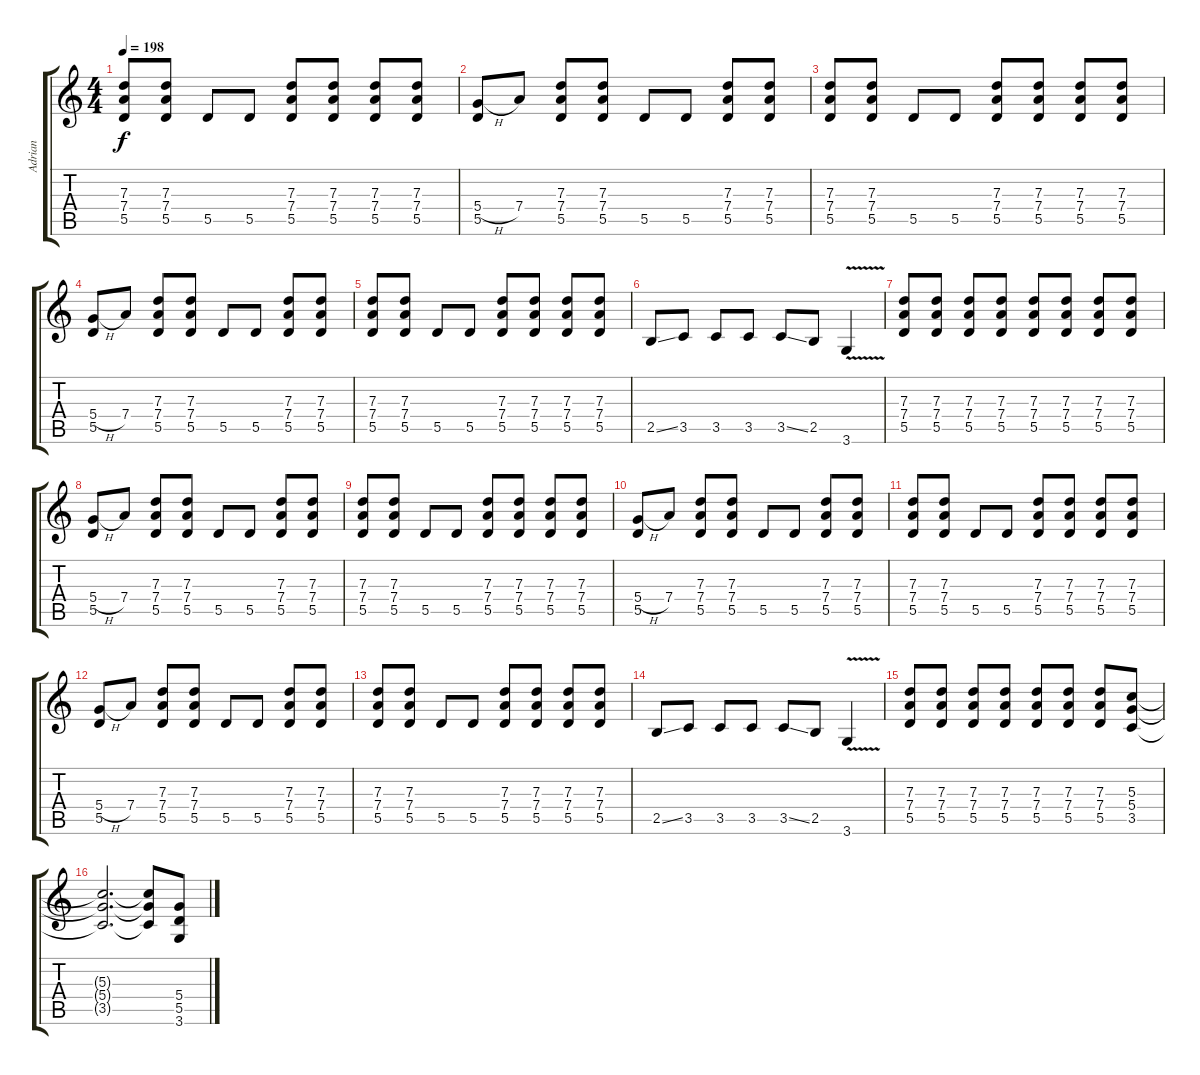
\track ("Adrian" "Adrian") {instrument overdrivenguitar}
\staff {score tabs}
\tuning (E4 B3 G3 D3 A2 E2) {hide}
\ts (4 4)
\tempo 198
\clef g2
\ks c
(7.3 7.4 5.5).8{dy f} (7.3 7.4 5.5).8 5.5.8 5.5.8 (7.3 7.4 5.5).8 (7.3 7.4 5.5).8 (7.3 7.4 5.5).8 (7.3 7.4 5.5).8 |
(5.4{h} 5.5).8 7.4.8 (7.3 7.4 5.5).8 (7.3 7.4 5.5).8 5.5.8 5.5.8 (7.3 7.4 5.5).8 (7.3 7.4 5.5).8 |
(7.3 7.4 5.5).8 (7.3 7.4 5.5).8 5.5.8 5.5.8 (7.3 7.4 5.5).8 (7.3 7.4 5.5).8 (7.3 7.4 5.5).8 (7.3 7.4 5.5).8 |
(5.4{h} 5.5).8 7.4.8 (7.3 7.4 5.5).8 (7.3 7.4 5.5).8 5.5.8 5.5.8 (7.3 7.4 5.5).8 (7.3 7.4 5.5).8 |
(7.3 7.4 5.5).8 (7.3 7.4 5.5).8 5.5.8 5.5.8 (7.3 7.4 5.5).8 (7.3 7.4 5.5).8 (7.3 7.4 5.5).8 (7.3 7.4 5.5).8 |
2.5{ss}.8 3.5.8 3.5.8 3.5.8 3.5{ss}.8 2.5.8 3.6{v}.4 |
(7.3 7.4 5.5).8 (7.3 7.4 5.5).8 (7.3 7.4 5.5).8 (7.3 7.4 5.5).8 (7.3 7.4 5.5).8 (7.3 7.4 5.5).8 (7.3 7.4 5.5).8 (7.3 7.4 5.5).8 |
(5.4{h} 5.5).8 7.4.8 (7.3 7.4 5.5).8 (7.3 7.4 5.5).8 5.5.8 5.5.8 (7.3 7.4 5.5).8 (7.3 7.4 5.5).8 |
(7.3 7.4 5.5).8 (7.3 7.4 5.5).8 5.5.8 5.5.8 (7.3 7.4 5.5).8 (7.3 7.4 5.5).8 (7.3 7.4 5.5).8 (7.3 7.4 5.5).8 |
(5.4{h} 5.5).8 7.4.8 (7.3 7.4 5.5).8 (7.3 7.4 5.5).8 5.5.8 5.5.8 (7.3 7.4 5.5).8 (7.3 7.4 5.5).8 |
(7.3 7.4 5.5).8 (7.3 7.4 5.5).8 5.5.8 5.5.8 (7.3 7.4 5.5).8 (7.3 7.4 5.5).8 (7.3 7.4 5.5).8 (7.3 7.4 5.5).8 |
(5.4{h} 5.5).8 7.4.8 (7.3 7.4 5.5).8 (7.3 7.4 5.5).8 5.5.8 5.5.8 (7.3 7.4 5.5).8 (7.3 7.4 5.5).8 |
(7.3 7.4 5.5).8 (7.3 7.4 5.5).8 5.5.8 5.5.8 (7.3 7.4 5.5).8 (7.3 7.4 5.5).8 (7.3 7.4 5.5).8 (7.3 7.4 5.5).8 |
2.5{ss}.8 3.5.8 3.5.8 3.5.8 3.5{ss}.8 2.5.8 3.6{v}.4 |
(7.3 7.4 5.5).8 (7.3 7.4 5.5).8 (7.3 7.4 5.5).8 (7.3 7.4 5.5).8 (7.3 7.4 5.5).8 (7.3 7.4 5.5).8 (7.3 7.4 5.5).8 (5.3 5.4 3.5).8 |
(5.3{t} 5.4{t} 3.5{t}).2{d} (5.3{t} 5.4{t} 3.5{t}).8 (5.4 5.5 3.6).8
